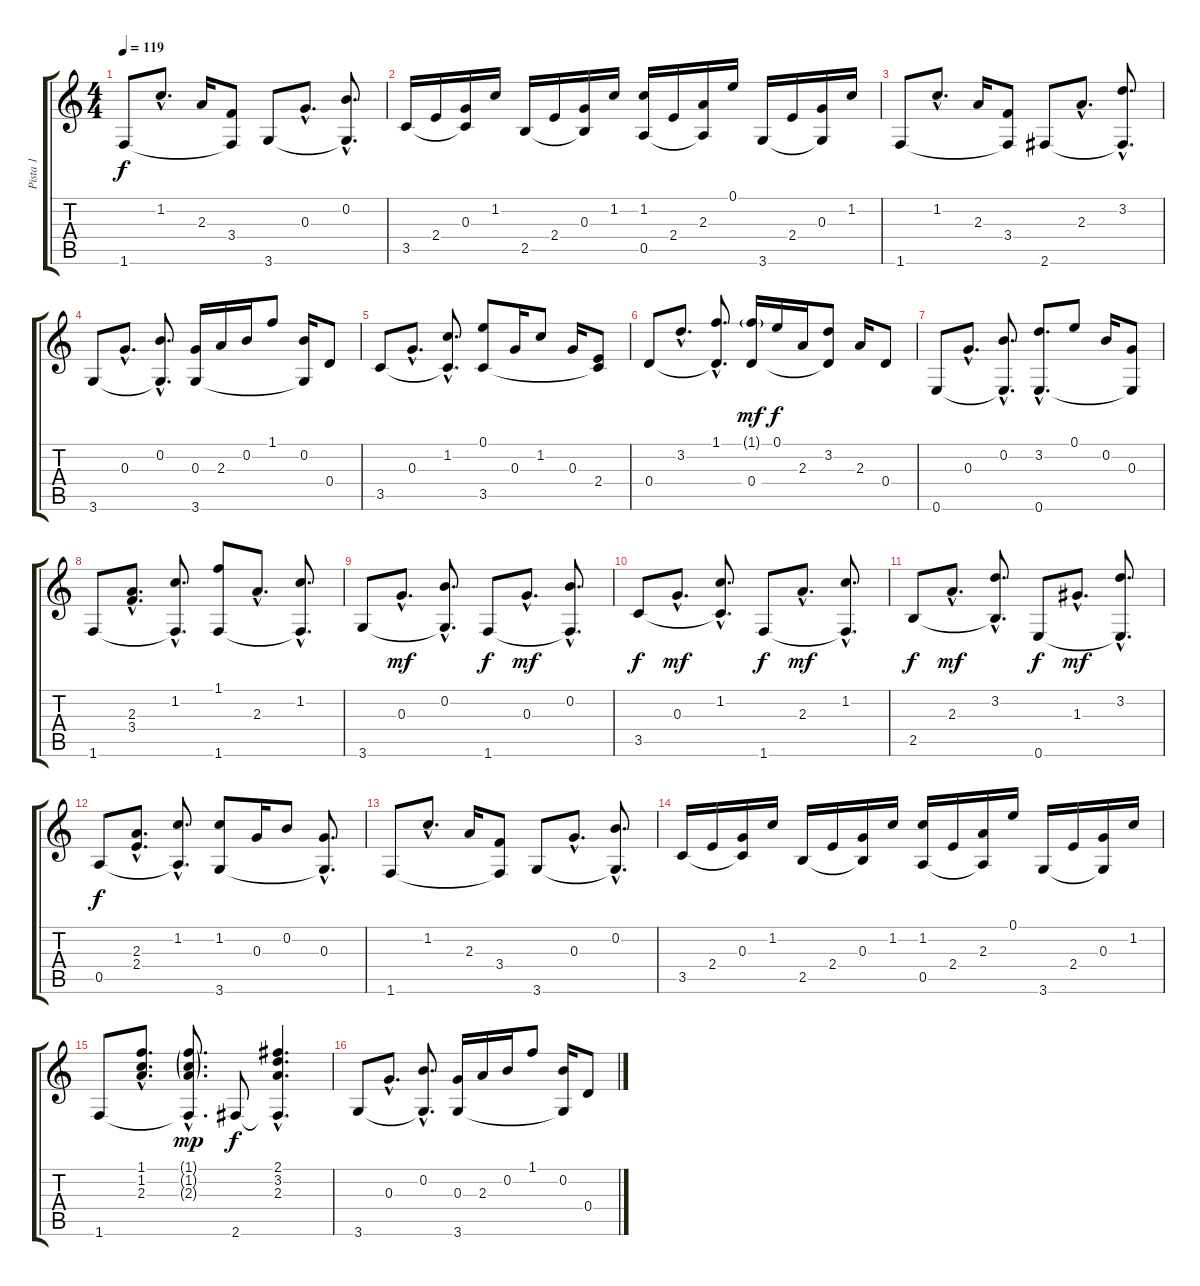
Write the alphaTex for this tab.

\track ("Pista 1" "Pista 1") {instrument acousticguitarsteel}
\staff {score tabs}
\tuning (E4 B3 G3 D3 A2 E2) {hide}
\ts (4 4)
\tempo 119
\clef g2
\ks c
1.6.8{dy f} 1.2{hac}.8{d} 2.3.16 (3.4 1.6{t}).8 3.6.8 0.3{hac}.8{d} (0.2{hac} 3.6{hac t}).8{d} |
3.5.16 2.4.16 (0.3 3.5{t}).16 1.2.16 2.5.16 2.4.16 (0.3 2.5{t}).16 1.2.16 (1.2 0.5).16 2.4.16 (2.3 0.5{t}).16 0.1.16 3.6.16 2.4.16 (0.3 3.6{t}).16 1.2.16 |
1.6.8 1.2{hac}.8{d} 2.3.16 (3.4 1.6{t}).8 2.6.8 2.3{hac}.8{d} (3.2{hac} 2.6{hac t}).8{d} |
3.6.8 0.3{hac}.8{d} (0.2{hac} 3.6{hac t}).8{d} (0.3 3.6).16 2.3.16 0.2.16 1.1.8 (0.2 3.6{t}).16 0.4.8 |
3.5.8 0.3{hac}.8{d} (1.2{hac} 3.5{hac t}).8{d} (0.1 3.5).8 0.3.16 1.2.8 0.3.16 (2.4 3.5{t}).8 |
0.4.8 3.2{hac}.8{d} (1.1{hac} 0.4{hac t}).8{d} (1.1{g} 0.4).16{dy mf} 0.1.16{dy f} 2.3.16 (3.2 0.4{t}).8 2.3.16 0.4.8 |
0.6.8 0.3{hac}.8{d} (0.2{hac} 0.6{hac t}).8{d} (3.2{hac} 0.6{hac}).8{d} 0.1.8 0.2.16 (0.3 0.6{t}).8 |
1.6.8 (2.3{hac} 3.4{hac}).8{d} (1.2{hac} 1.6{hac t}).8{d} (1.1 1.6).8 2.3{hac}.8{d} (1.2{hac} 1.6{hac t}).8{d} |
3.6.8 0.3{hac}.8{d dy mf} (0.2{hac} 3.6{hac t}).8{d} 1.6.8{dy f} 0.3{hac}.8{d dy mf} (0.2{hac} 1.6{hac t}).8{d} |
3.5.8{dy f} 0.3{hac}.8{d dy mf} (1.2{hac} 3.5{hac t}).8{d} 1.6.8{dy f} 2.3{hac}.8{d dy mf} (1.2{hac} 1.6{hac t}).8{d} |
2.5.8{dy f} 2.3{hac}.8{d dy mf} (3.2{hac} 2.5{hac t}).8{d} 0.6.8{dy f} 1.3{hac}.8{d dy mf} (3.2{hac} 0.6{hac t}).8{d} |
0.5.8{dy f} (2.3{hac} 2.4{hac}).8{d} (1.2{hac} 0.5{hac t}).8{d} (1.2 3.6).8 0.3.16 0.2.8 (0.3{hac} 3.6{hac t}).8{d} |
1.6.8 1.2{hac}.8{d} 2.3.16 (3.4 1.6{t}).8 3.6.8 0.3{hac}.8{d} (0.2{hac} 3.6{hac t}).8{d} |
3.5.16 2.4.16 (0.3 3.5{t}).16 1.2.16 2.5.16 2.4.16 (0.3 2.5{t}).16 1.2.16 (1.2 0.5).16 2.4.16 (2.3 0.5{t}).16 0.1.16 3.6.16 2.4.16 (0.3 3.6{t}).16 1.2.16 |
1.6.8 (1.1{hac} 1.2{hac} 2.3{hac}).8{d} (1.1{g hac} 1.2{g hac} 2.3{g hac} 1.6{hac t}).8{d dy mp} 2.6.8{dy f} (2.1{hac} 3.2{hac} 2.3{hac} 2.6{hac t}).4{d} |
3.6.8 0.3{hac}.8{d} (0.2{hac} 3.6{hac t}).8{d} (0.3 3.6).16 2.3.16 0.2.16 1.1.8 (0.2 3.6{t}).16 0.4.8
